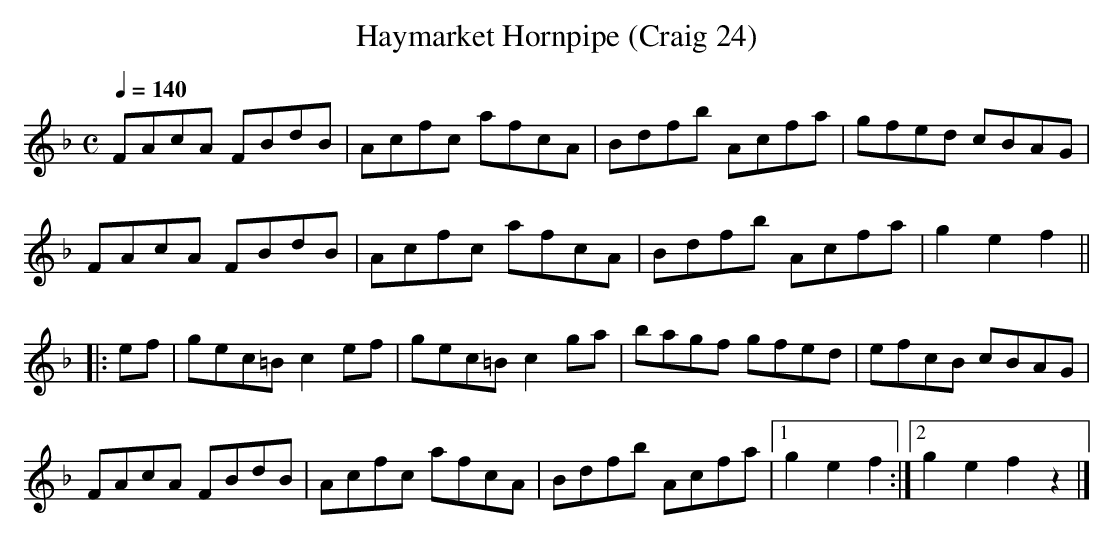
X:1
T:Haymarket Hornpipe (Craig 24)
M:C
L:1/8
Q:1/4=140
K:F major
FAcA FBdB | Acfc afcA | Bdfb Acfa | gfed cBAG |!
FAcA FBdB | Acfc afcA | Bdfb Acfa | g2e2f2||!
|: ef | gec=B c2 ef | gec=B c2 ga | bagf gfed | efcB cBAG |!
FAcA FBdB | Acfc afcA | Bdfb Acfa |1 g2e2f2 :|2 g2e2f2z2 |]
